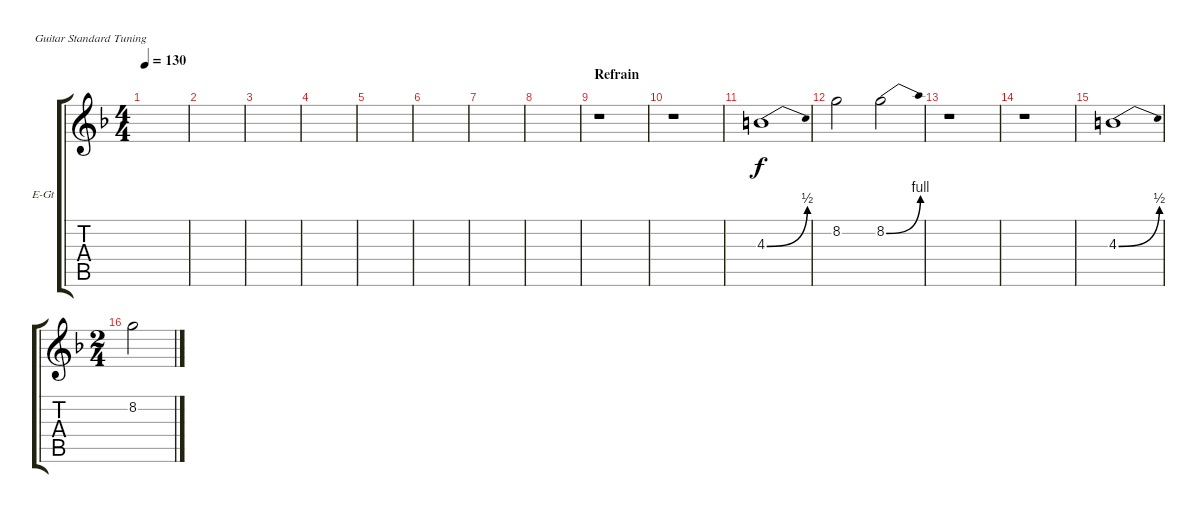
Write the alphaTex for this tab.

\defaultSystemsLayout 4
\bracketExtendMode groupsimilarinstruments
\firstSystemTrackNameOrientation horizontal
\otherSystemsTrackNameOrientation horizontal
\track ("Guitar 3" "E-Gt") {instrument electricguitarclean}
\staff {score tabs}
\tuning (E4 B3 G3 D3 A2 E2)
\ts (4 4)
\tempo 130
\clef g2
\ks dminor
|
|
|
|
|
|
|
|
\section ("" "Refrain")
r.1 |
r.1 |
4.3{be (bend 0 0 15.6 2)}.1 |
8.2.2 8.2{be (bend 0 0 15 4)}.2 |
r.1 |
r.1 |
4.3{be (bend 0 0 15.6 2)}.1 |
\ts (2 4)
8.2.2
